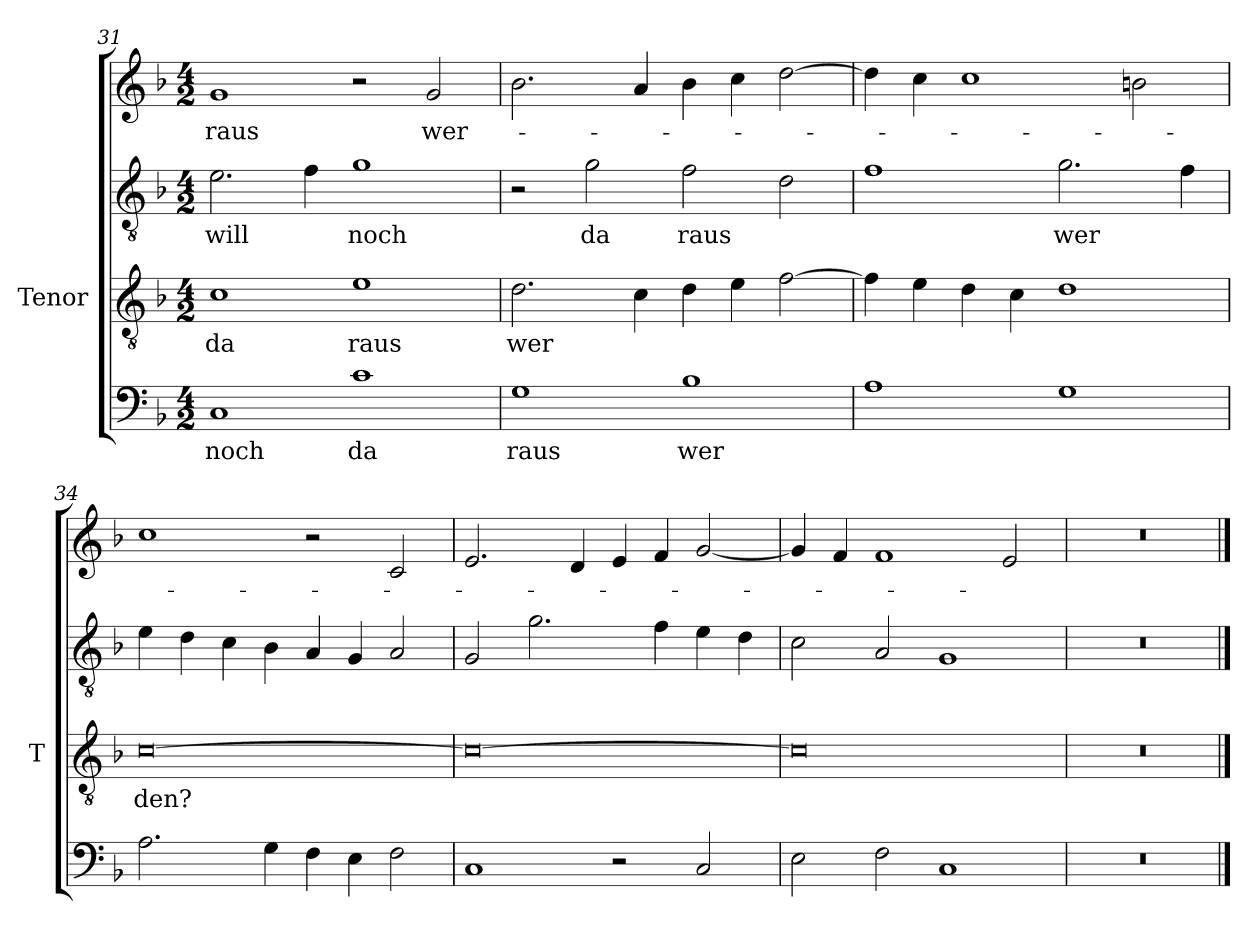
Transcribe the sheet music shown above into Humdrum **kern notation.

**kern	**text	**kern	**text	**kern	**text	**kern	**text
*part4	*part4	*part3	*part3	*part2	*part2	*part1	*part1
*staff4	*staff4	*staff3	*staff3	*staff2	*staff2	*staff1	*staff1
*	*	*I"Tenor	*	*	*	*	*
*	*	*I'T	*	*	*	*	*
*clefF4	*	*clefGv2	*	*clefGv2	*	*clefG2	*
*k[b-]	*	*k[b-]	*	*k[b-]	*	*k[b-]	*
*M4/2	*	*M4/2	*	*M4/2	*	*M4/2	*
=31	=31	=31	=31	=31	=31	=31	=31
!	!LO:LY:b	!	!LO:LY:b	!	!LO:LY:b	!	!LO:LY:b
1C	noch	1c	da	2.e\	will	1g	-raus
.	.	.	.	4f\	.	.	.
!	!LO:LY:b	!	!LO:LY:b	!	!LO:LY:b	!	!
1c	da	1e	raus	1g	noch	2r	.
!	!	!	!	!	!	!	!LO:LY:b
.	.	.	.	.	.	2g/	wer-
!!LO:LB:g=z
=32	=32	=32	=32	=32	=32	=32	=32
!	!LO:LY:b	!	!LO:LY:b	!	!	!	!
1G	raus	2.d\	wer	2r	.	2.b-\	.
!	!	!	!	!	!LO:LY:b	!	!
.	.	.	.	2g\	da	.	.
.	.	4c\	.	.	.	4a/	.
!	!LO:LY:b	!	!	!	!LO:LY:b	!	!
1B-	wer	4d\	.	2f\	raus	4b-\	.
.	.	4e\	.	.	.	4cc\	.
.	.	[2f\	.	2d\	.	[2dd\	.
=33	=33	=33	=33	=33	=33	=33	=33
1A	.	4f\]	.	1f	.	4dd\]	.
.	.	4e\	.	.	.	4cc\	.
.	.	4d\	.	.	.	1cc	.
.	.	4c\	.	.	.	.	.
!	!	!	!	!	!LO:LY:b	!	!
1G	.	1d	.	2.g\	wer	.	.
.	.	.	.	.	.	2bn\	.
.	.	.	.	4f\	.	.	.
=34	=34	=34	=34	=34	=34	=34	=34
!	!	!	!LO:LY:b	!	!	!	!
2.A\	.	[0c	den?	4e\	.	1cc	.
.	.	.	.	4d\	.	.	.
.	.	.	.	4c\	.	.	.
4G\	.	.	.	4B-\	.	.	.
4F\	.	.	.	4A/	.	2r	.
4E\	.	.	.	4G/	.	.	.
2F\	.	.	.	2A/	.	2c/	.
=35	=35	=35	=35	=35	=35	=35	=35
1C	.	0c_	.	2G/	.	2.e/	.
.	.	.	.	2.g\	.	.	.
.	.	.	.	.	.	4d/	.
2r	.	.	.	.	.	4e/	.
.	.	.	.	4f\	.	4f/	.
2C/	.	.	.	4e\	.	[2g/	.
.	.	.	.	4d\	.	.	.
=36	=36	=36	=36	=36	=36	=36	=36
2E\	.	0c]	.	2c\	.	4g/]	.
.	.	.	.	.	.	4f/	.
2F\	.	.	.	2A/	.	1f	.
1C	.	.	.	1G	.	.	.
.	.	.	.	.	.	2e/	.
=37	=37	=37	=37	=37	=37	=37	=37
0r	.	0r	.	0r	.	0r	.
==	==	==	==	==	==	==	==
*-	*-	*-	*-	*-	*-	*-	*-
